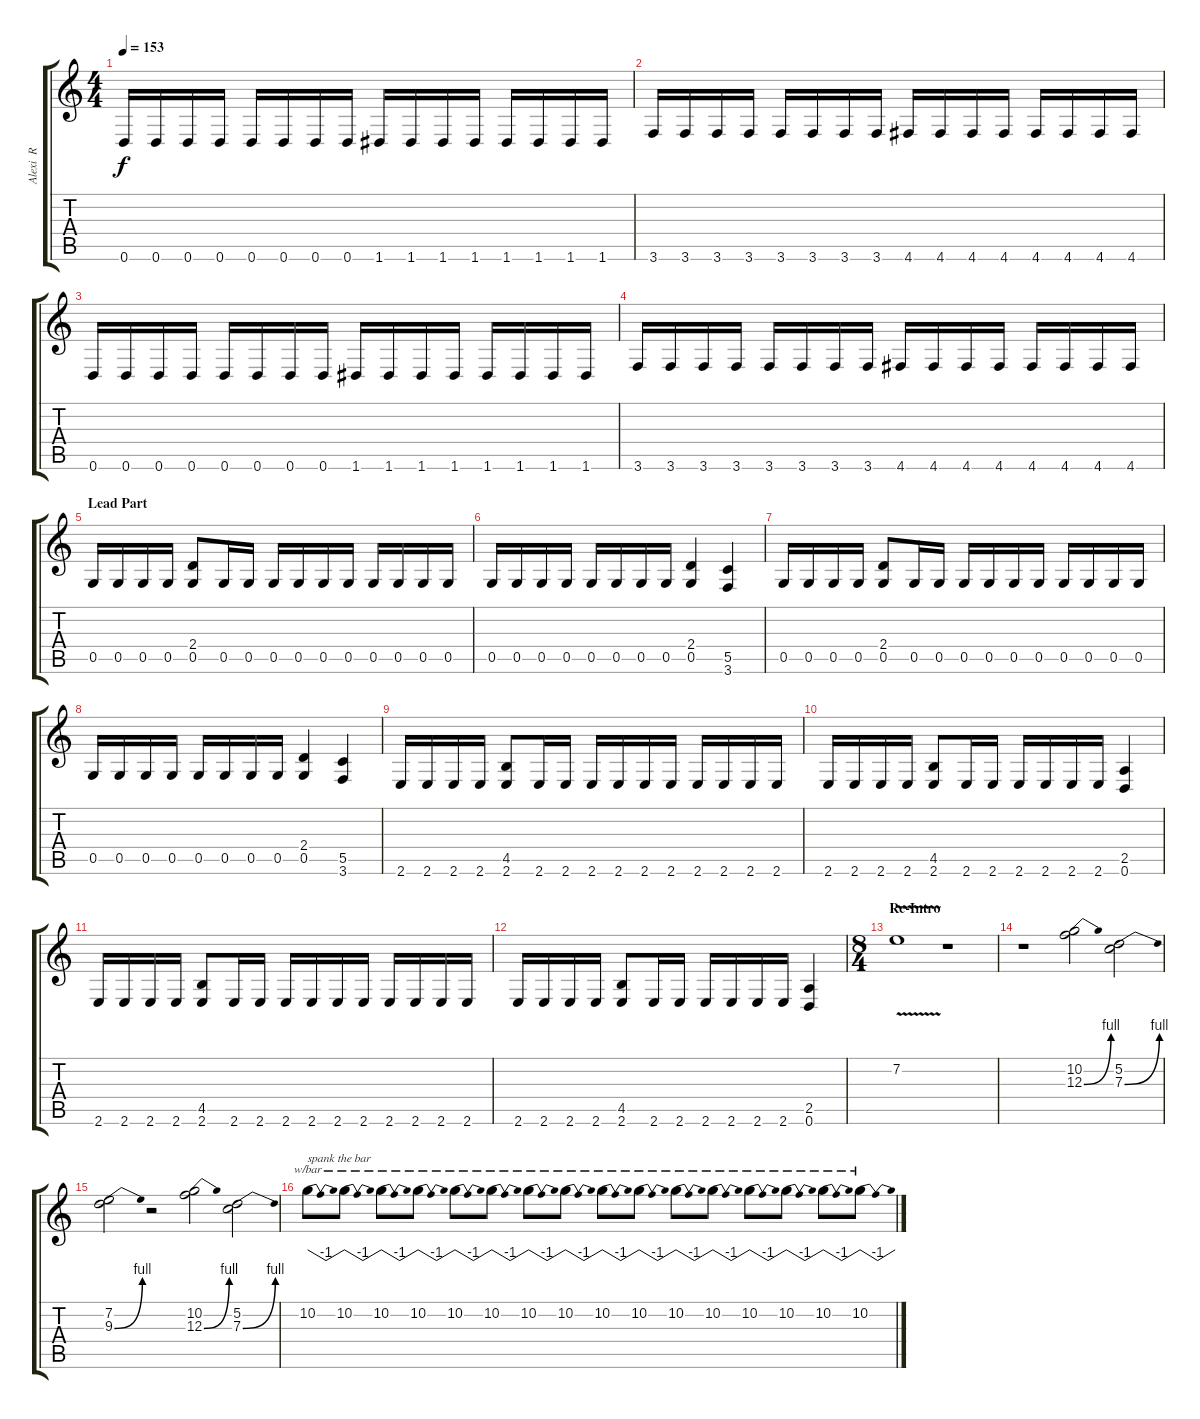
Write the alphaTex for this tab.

\track ("Alexi  R" "Alexi  R") {instrument distortionguitar}
\staff {score tabs}
\tuning (D4 A3 F3 C3 G2 D2) {hide}
\ts (4 4)
\tempo 153
\clef g2
\ks c
0.6.16{dy f} 0.6.16 0.6.16 0.6.16 0.6.16 0.6.16 0.6.16 0.6.16 1.6.16 1.6.16 1.6.16 1.6.16 1.6.16 1.6.16 1.6.16 1.6.16 |
3.6.16 3.6.16 3.6.16 3.6.16 3.6.16 3.6.16 3.6.16 3.6.16 4.6.16 4.6.16 4.6.16 4.6.16 4.6.16 4.6.16 4.6.16 4.6.16 |
0.6.16 0.6.16 0.6.16 0.6.16 0.6.16 0.6.16 0.6.16 0.6.16 1.6.16 1.6.16 1.6.16 1.6.16 1.6.16 1.6.16 1.6.16 1.6.16 |
3.6.16 3.6.16 3.6.16 3.6.16 3.6.16 3.6.16 3.6.16 3.6.16 4.6.16 4.6.16 4.6.16 4.6.16 4.6.16 4.6.16 4.6.16 4.6.16 |
\section ("" "Lead Part")
0.5.16 0.5.16 0.5.16 0.5.16 (2.4 0.5).8 0.5.16 0.5.16 0.5.16 0.5.16 0.5.16 0.5.16 0.5.16 0.5.16 0.5.16 0.5.16 |
0.5.16 0.5.16 0.5.16 0.5.16 0.5.16 0.5.16 0.5.16 0.5.16 (2.4 0.5).4 (5.5 3.6).4 |
0.5.16 0.5.16 0.5.16 0.5.16 (2.4 0.5).8 0.5.16 0.5.16 0.5.16 0.5.16 0.5.16 0.5.16 0.5.16 0.5.16 0.5.16 0.5.16 |
0.5.16 0.5.16 0.5.16 0.5.16 0.5.16 0.5.16 0.5.16 0.5.16 (2.4 0.5).4 (5.5 3.6).4 |
2.6.16 2.6.16 2.6.16 2.6.16 (4.5 2.6).8 2.6.16 2.6.16 2.6.16 2.6.16 2.6.16 2.6.16 2.6.16 2.6.16 2.6.16 2.6.16 |
2.6.16 2.6.16 2.6.16 2.6.16 (4.5 2.6).8 2.6.16 2.6.16 2.6.16 2.6.16 2.6.16 2.6.16 (2.5 0.6).4 |
2.6.16 2.6.16 2.6.16 2.6.16 (4.5 2.6).8 2.6.16 2.6.16 2.6.16 2.6.16 2.6.16 2.6.16 2.6.16 2.6.16 2.6.16 2.6.16 |
2.6.16 2.6.16 2.6.16 2.6.16 (4.5 2.6).8 2.6.16 2.6.16 2.6.16 2.6.16 2.6.16 2.6.16 (2.5 0.6).4 |
\ts (8 4)
\section ("" "Re-Intro")
7.2{v}.1{instrument guitarharmonics} r.1{instrument distortionguitar} |
r.1 (10.2 12.3{be (bend 0 0 60 4)}).2 (5.2 7.3{be (bend 0 0 60 4)}).2 |
(7.2 9.3{be (bend 0 0 60 4)}).2 r.2 (10.2 12.3{be (bend 0 0 60 4)}).2 (5.2 7.3{be (bend 0 0 60 4)}).2 |
10.2.8{tbe (dip default 0 0 30 -4 60 0) txt "spank the bar " instrument guitarharmonics} 10.2.8{tbe (dip default 0 0 30 -4 60 0) instrument guitarharmonics} 10.2.8{tbe (dip default 0 0 30 -4 60 0) instrument guitarharmonics} 10.2.8{tbe (dip default 0 0 30 -4 60 0) instrument guitarharmonics} 10.2.8{tbe (dip default 0 0 30 -4 60 0) instrument guitarharmonics} 10.2.8{tbe (dip default 0 0 30 -4 60 0) instrument guitarharmonics} 10.2.8{tbe (dip default 0 0 30 -4 60 0) instrument guitarharmonics} 10.2.8{tbe (dip default 0 0 30 -4 60 0) instrument guitarharmonics} 10.2.8{tbe (dip default 0 0 30 -4 60 0) instrument guitarharmonics} 10.2.8{tbe (dip default 0 0 30 -4 60 0) instrument guitarharmonics} 10.2.8{tbe (dip default 0 0 30 -4 60 0) instrument guitarharmonics} 10.2.8{tbe (dip default 0 0 30 -4 60 0) instrument guitarharmonics} 10.2.8{tbe (dip default 0 0 30 -4 60 0) instrument guitarharmonics} 10.2.8{tbe (dip default 0 0 30 -4 60 0) instrument guitarharmonics} 10.2.8{tbe (dip default 0 0 30 -4 60 0) instrument guitarharmonics} 10.2.8{tbe (dip default 0 0 30 -4 60 0) instrument guitarharmonics}
